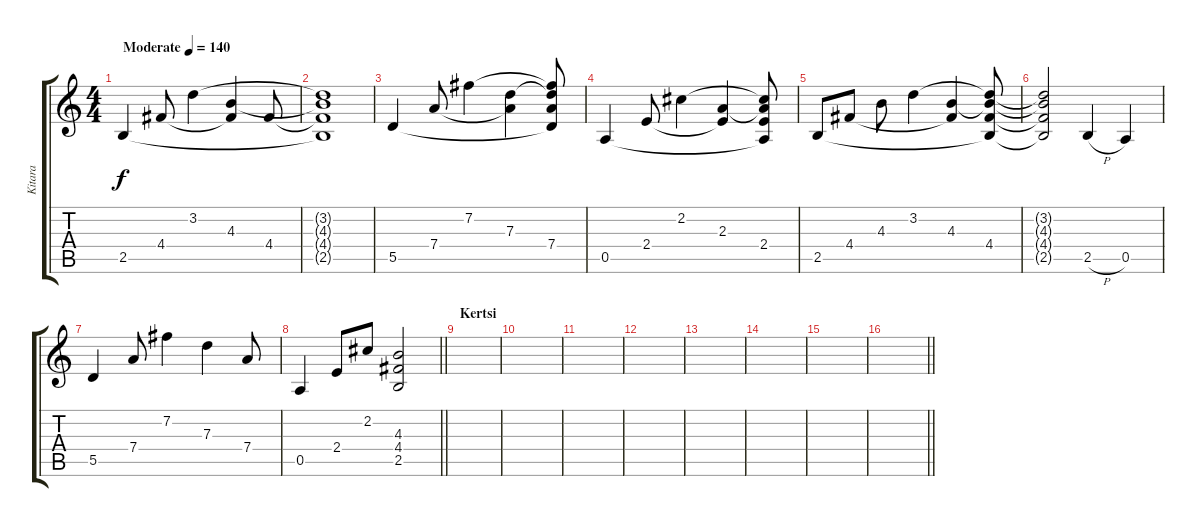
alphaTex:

\track ("Kitara" "Kitara") {instrument electricguitarclean}
\staff {score tabs}
\tuning (E4 B3 G3 D3 A2 E2) {hide}
\ts (4 4)
\tempo (140 "Moderate")
\clef g2
\ks c
2.5.4{dy f instrument electricguitarclean} 4.4.8 3.2.4 (4.3 4.4{t}).4 4.4.8 |
(3.2{t} 4.3{t} 4.4{t} 2.5{t}).1 |
5.5.4 7.4.8 7.2.4 (7.3 7.4{t}).4 (7.2{t} 7.3{t} 7.4 5.5{t}).8 |
0.5.4 2.4.8 2.2.4 (2.3 2.4{t}).4 (2.2{t} 2.3{t} 2.4 0.5{t}).8 |
2.5.8 4.4.8 4.3.8 3.2.4 (4.3 4.4{t}).4 (3.2{t} 4.3{t} 4.4 2.5{t}).8 |
(3.2{t} 4.3{t} 4.4{t} 2.5{t}).2 2.5{h}.4 0.5.4 |
5.5.4 7.4.8 7.2.4 7.3.4 7.4.8 |
\barLineRight lightlight
0.5.4 2.4.8 2.2.8 (4.3 4.4 2.5).2 |
\section ("" "Kertsi")
|
|
|
|
|
|
|
\barLineRight lightlight
